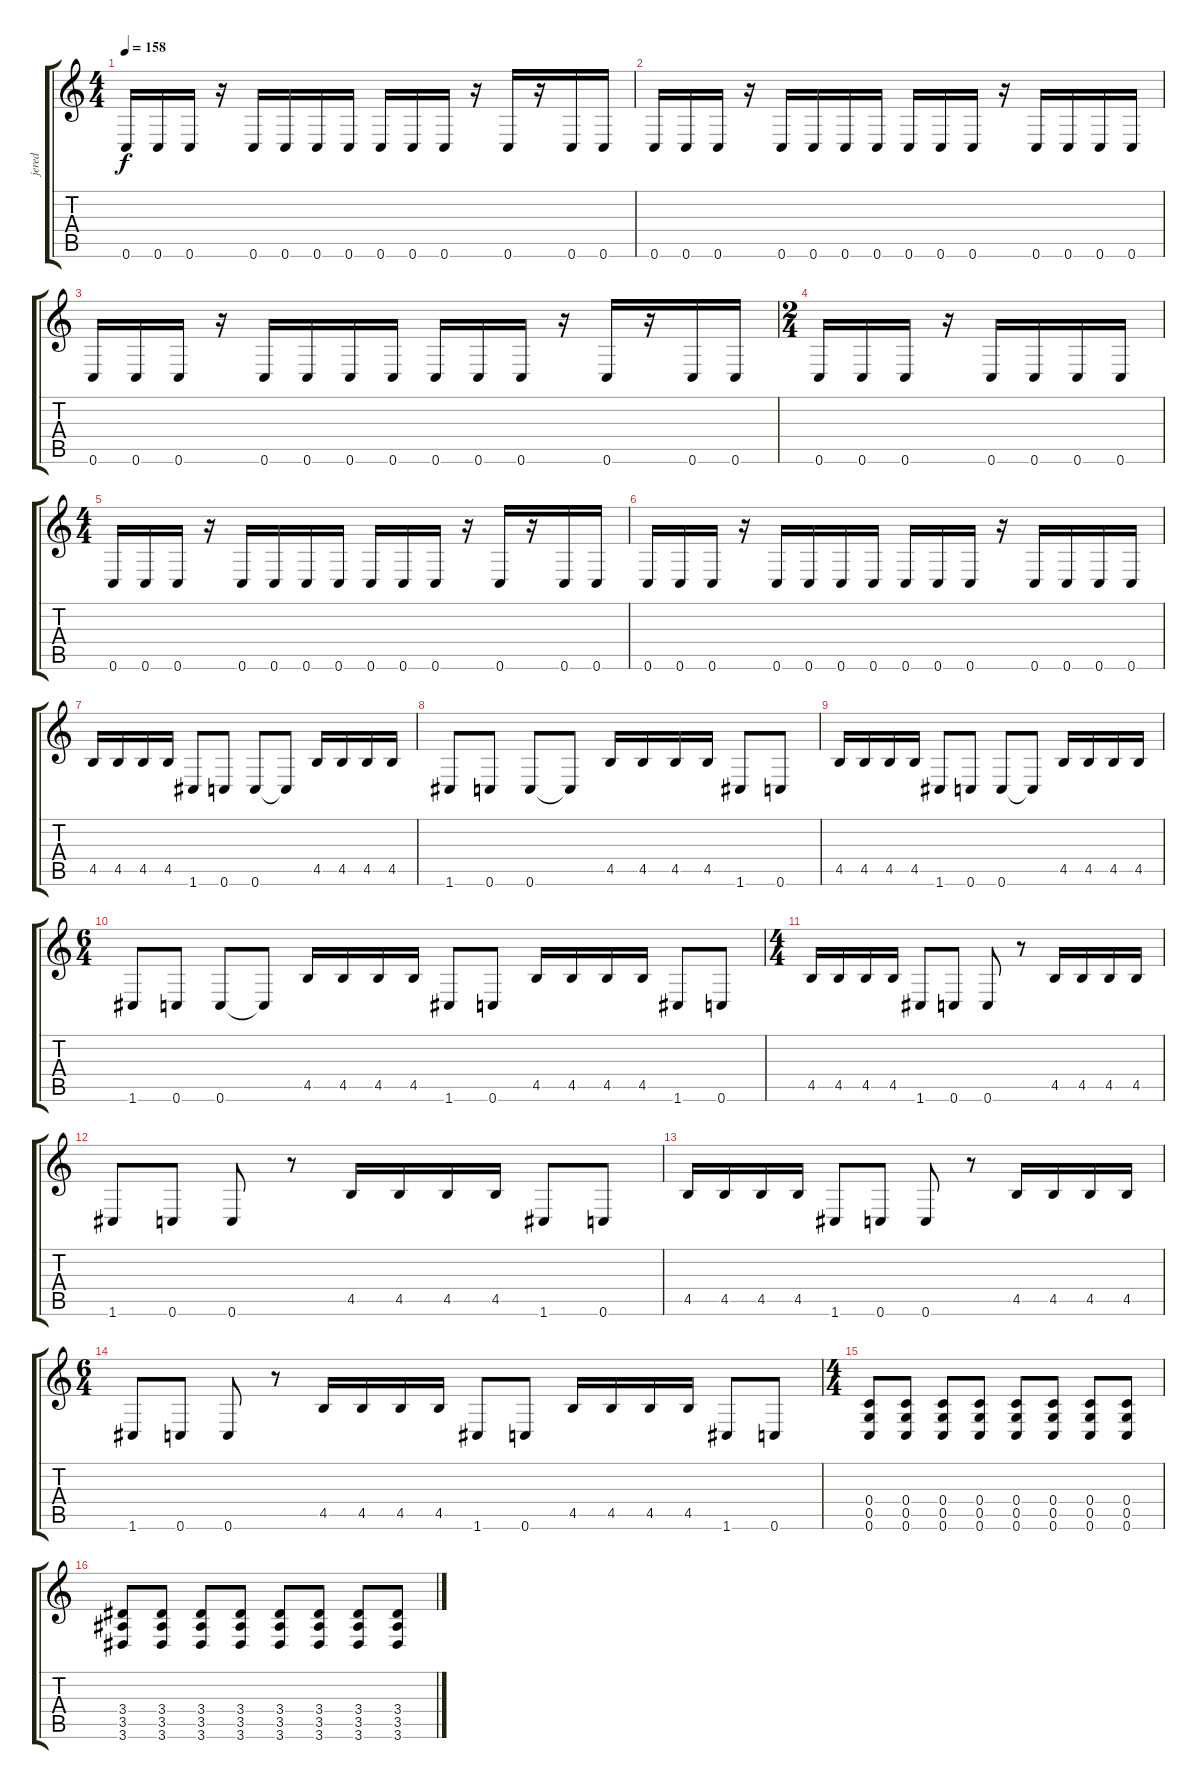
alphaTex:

\track ("jered" "jered") {instrument distortionguitar bank 255}
\staff {score tabs}
\tuning (D4 A3 F3 C3 G2 C2) {hide}
\ts (4 4)
\tempo 158
\clef g2
\ks c
0.6.16{dy f} 0.6.16 0.6.16 r.16 0.6.16 0.6.16 0.6.16 0.6.16 0.6.16 0.6.16 0.6.16 r.16 0.6.16 r.16 0.6.16 0.6.16 |
0.6.16 0.6.16 0.6.16 r.16 0.6.16 0.6.16 0.6.16 0.6.16 0.6.16 0.6.16 0.6.16 r.16 0.6.16 0.6.16 0.6.16 0.6.16 |
0.6.16 0.6.16 0.6.16 r.16 0.6.16 0.6.16 0.6.16 0.6.16 0.6.16 0.6.16 0.6.16 r.16 0.6.16 r.16 0.6.16 0.6.16 |
\ts (2 4)
0.6.16 0.6.16 0.6.16 r.16 0.6.16 0.6.16 0.6.16 0.6.16 |
\ts (4 4)
0.6.16 0.6.16 0.6.16 r.16 0.6.16 0.6.16 0.6.16 0.6.16 0.6.16 0.6.16 0.6.16 r.16 0.6.16 r.16 0.6.16 0.6.16 |
0.6.16 0.6.16 0.6.16 r.16 0.6.16 0.6.16 0.6.16 0.6.16 0.6.16 0.6.16 0.6.16 r.16 0.6.16 0.6.16 0.6.16 0.6.16 |
4.5.16 4.5.16 4.5.16 4.5.16 1.6.8 0.6.8 0.6.8 0.6{t}.8 4.5.16 4.5.16 4.5.16 4.5.16 |
1.6.8 0.6.8 0.6.8 0.6{t}.8 4.5.16 4.5.16 4.5.16 4.5.16 1.6.8 0.6.8 |
4.5.16 4.5.16 4.5.16 4.5.16 1.6.8 0.6.8 0.6.8 0.6{t}.8 4.5.16 4.5.16 4.5.16 4.5.16 |
\ts (6 4)
1.6.8 0.6.8 0.6.8 0.6{t}.8 4.5.16 4.5.16 4.5.16 4.5.16 1.6.8 0.6.8 4.5.16 4.5.16 4.5.16 4.5.16 1.6.8 0.6.8 |
\ts (4 4)
4.5.16 4.5.16 4.5.16 4.5.16 1.6.8 0.6.8 0.6.8 r.8 4.5.16 4.5.16 4.5.16 4.5.16 |
1.6.8 0.6.8 0.6.8 r.8 4.5.16 4.5.16 4.5.16 4.5.16 1.6.8 0.6.8 |
4.5.16 4.5.16 4.5.16 4.5.16 1.6.8 0.6.8 0.6.8 r.8 4.5.16 4.5.16 4.5.16 4.5.16 |
\ts (6 4)
1.6.8 0.6.8 0.6.8 r.8 4.5.16 4.5.16 4.5.16 4.5.16 1.6.8 0.6.8 4.5.16 4.5.16 4.5.16 4.5.16 1.6.8 0.6.8 |
\ts (4 4)
(0.4 0.5 0.6).8 (0.4 0.5 0.6).8 (0.4 0.5 0.6).8 (0.4 0.5 0.6).8 (0.4 0.5 0.6).8 (0.4 0.5 0.6).8 (0.4 0.5 0.6).8 (0.4 0.5 0.6).8 |
(3.4 3.5 3.6).8 (3.4 3.5 3.6).8 (3.4 3.5 3.6).8 (3.4 3.5 3.6).8 (3.4 3.5 3.6).8 (3.4 3.5 3.6).8 (3.4 3.5 3.6).8 (3.4 3.5 3.6).8
